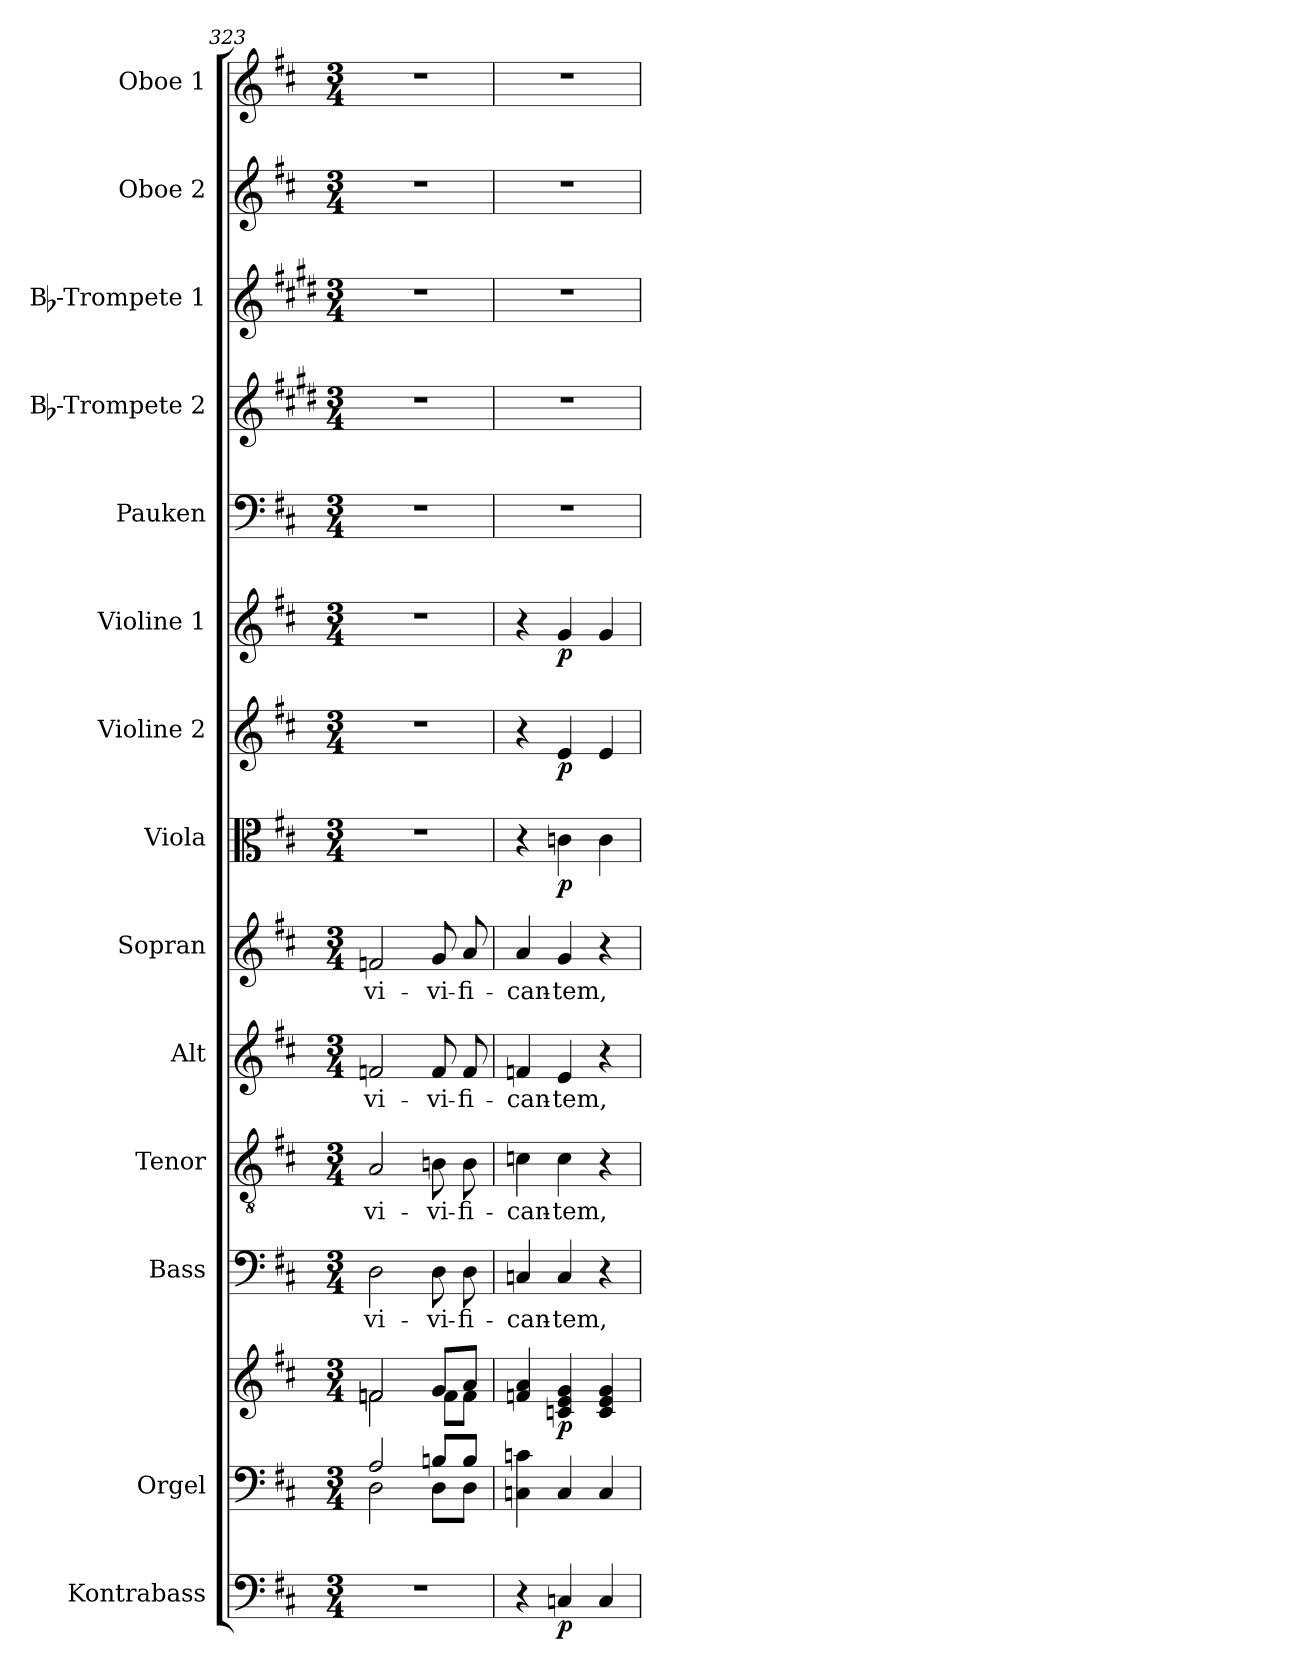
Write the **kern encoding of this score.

**kern	**dynam	**kern	**kern	**dynam	**kern	**text	**kern	**text	**kern	**text	**kern	**text	**kern	**dynam	**kern	**dynam	**kern	**dynam	**kern	**kern	**kern	**kern	**kern
*part14	*part14	*part13	*part13	*part13	*part12	*part12	*part11	*part11	*part10	*part10	*part9	*part9	*part8	*part8	*part7	*part7	*part6	*part6	*part5	*part4	*part3	*part2	*part1
*staff15	*staff15	*staff14	*staff13	*staff13/14	*staff12	*staff12	*staff11	*staff11	*staff10	*staff10	*staff9	*staff9	*staff8	*staff8	*staff7	*staff7	*staff6	*staff6	*staff5	*staff4	*staff3	*staff2	*staff1
*I"Kontrabass	*	*I"Orgel	*	*	*I"Bass	*	*I"Tenor	*	*I"Alt	*	*I"Sopran	*	*I"Viola	*	*I"Violine 2	*	*I"Violine 1	*	*I"Pauken	*I"Bb-Trompete 2	*I"Bb-Trompete 1	*I"Oboe 2	*I"Oboe 1
*I'Kb.	*	*I'Org.	*	*	*I'B.	*	*I'T.	*	*I'A.	*	*I'S.	*	*I'Vla.	*	*I'Vl. 2	*	*I'Vl. 1	*	*I'Pk.	*I'Bb Trp. 2	*I'Bb Trp. 1	*I'Ob. 2	*I'Ob. 1
*clefF4	*	*clefF4	*clefG2	*	*clefF4	*	*clefGv2	*	*clefG2	*	*clefG2	*	*clefC3	*	*clefG2	*	*clefG2	*	*clefF4	*clefG2	*clefG2	*clefG2	*clefG2
*ITrd7c12	*	*	*	*	*	*	*	*	*	*	*	*	*	*	*	*	*	*	*	*ITrd1c2	*ITrd1c2	*	*
*k[f#c#]	*	*k[f#c#]	*k[f#c#]	*	*k[f#c#]	*	*k[f#c#]	*	*k[f#c#]	*	*k[f#c#]	*	*k[f#c#]	*	*k[f#c#]	*	*k[f#c#]	*	*k[f#c#]	*k[f#c#]	*k[f#c#]	*k[f#c#]	*k[f#c#]
*D:	*	*D:	*D:	*	*D:	*	*D:	*	*D:	*	*D:	*	*D:	*	*D:	*	*D:	*	*D:	*D:	*D:	*D:	*D:
*M3/4	*	*M3/4	*M3/4	*	*M3/4	*	*M3/4	*	*M3/4	*	*M3/4	*	*M3/4	*	*M3/4	*	*M3/4	*	*M3/4	*M3/4	*M3/4	*M3/4	*M3/4
=323	=323	=323	=323	=323	=323	=323	=323	=323	=323	=323	=323	=323	=323	=323	=323	=323	=323	=323	=323	=323	=323	=323	=323
*	*	*^	*^	*	*	*	*	*	*	*	*	*	*	*	*	*	*	*	*	*	*	*	*
!	!	!	!	!	!	!	!	!LO:LY:b	!	!LO:LY:b	!	!LO:LY:b	!	!LO:LY:b	!	!	!	!	!	!	!	!	!	!	!
2.r	.	2A!/	2D!\	2fn!/	2fn!\	.	2D\	vi-	2A/	vi-	2fn/	vi-	2fn/	vi-	2.r	.	2.r	.	2.r	.	2.r	2.r	2.r	2.r	2.r
!	!	!	!	!	!	!	!	!LO:LY:b	!	!LO:LY:b	!	!LO:LY:b	!	!LO:LY:b	!	!	!	!	!	!	!	!	!	!	!
.	.	8Bn!/L	8D!\L	8g!/L	8f!\L	.	8D\	-vi-	8Bn\	-vi-	8f/	-vi-	8g/	-vi-	.	.	.	.	.	.	.	.	.	.	.
!	!	!	!	!	!	!	!	!LO:LY:b	!	!LO:LY:b	!	!LO:LY:b	!	!LO:LY:b	!	!	!	!	!	!	!	!	!	!	!
.	.	8B!/J	8D!\J	8a!/J	8f!\J	.	8D\	-fi-	8B\	-fi-	8f/	-fi-	8a/	-fi-	.	.	.	.	.	.	.	.	.	.	.
=324	=324	=324	=324	=324	=324	=324	=324	=324	=324	=324	=324	=324	=324	=324	=324	=324	=324	=324	=324	=324	=324	=324	=324	=324	=324
!	!	!	!	!	!	!	!	!LO:LY:b	!	!LO:LY:b	!	!LO:LY:b	!	!LO:LY:b	!	!	!	!	!	!	!	!	!	!	!
*	*	*v	*v	*	*	*	*	*	*	*	*	*	*	*	*	*	*	*	*	*	*	*	*	*	*
*	*	*	*v	*v	*	*	*	*	*	*	*	*	*	*	*	*	*	*	*	*	*	*	*	*
4r	.	4Cn!\ 4cn!\	4fn!/ 4a!/	.	4Cn/	-can-	4cn\	-can-	4fn/	-can-	4a/	-can-	4r	.	4r	.	4r	.	2.r	2.r	2.r	2.r	2.r
!	!LO:DY:b	!	!	!LO:DY:b	!	!LO:LY:b	!	!LO:LY:b	!	!LO:LY:b	!	!LO:LY:b	!	!LO:DY:b	!	!LO:DY:b	!	!LO:DY:b	!	!	!	!	!
4CCn/	p	4C/	4cn/ 4e/ 4g/	p	4C/	-tem,	4c\	-tem,	4e/	-tem,	4g/	-tem,	4cn\	p	4e/	p	4g/	p	.	.	.	.	.
4CC/	.	4C/	4c/ 4e/ 4g/	.	4r	.	4r	.	4r	.	4r	.	4c\	.	4e/	.	4g/	.	.	.	.	.	.
=	=	=	=	=	=	=	=	=	=	=	=	=	=	=	=	=	=	=	=	=	=	=	=
*-	*-	*-	*-	*-	*-	*-	*-	*-	*-	*-	*-	*-	*-	*-	*-	*-	*-	*-	*-	*-	*-	*-	*-
